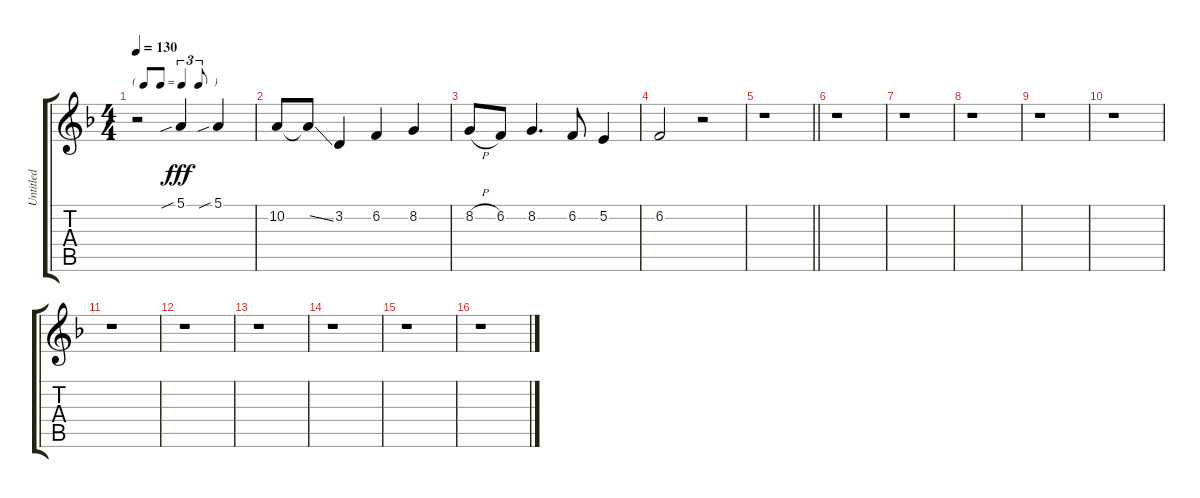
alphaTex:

\track ("Untitled" "Untitled") {instrument bassoon}
\staff {score tabs}
\tuning (E4 B3 G3 D3 A2 E2) {hide}
\ts (4 4)
\tf triplet8th
\tempo 130
\clef g2
\ks f
r.2{dy fff} 5.1{sib}.4 5.1{sib}.4 |
10.2.8 10.2{ss t}.8 3.2.4 6.2.4 8.2.4 |
8.2{h}.8 6.2.8 8.2.4{d} 6.2.8 5.2.4 |
6.2.2 r.2 |
\barLineRight lightlight
r.1 |
r.1 |
r.1 |
r.1 |
r.1 |
r.1 |
r.1 |
r.1 |
r.1 |
r.1 |
r.1 |
r.1
